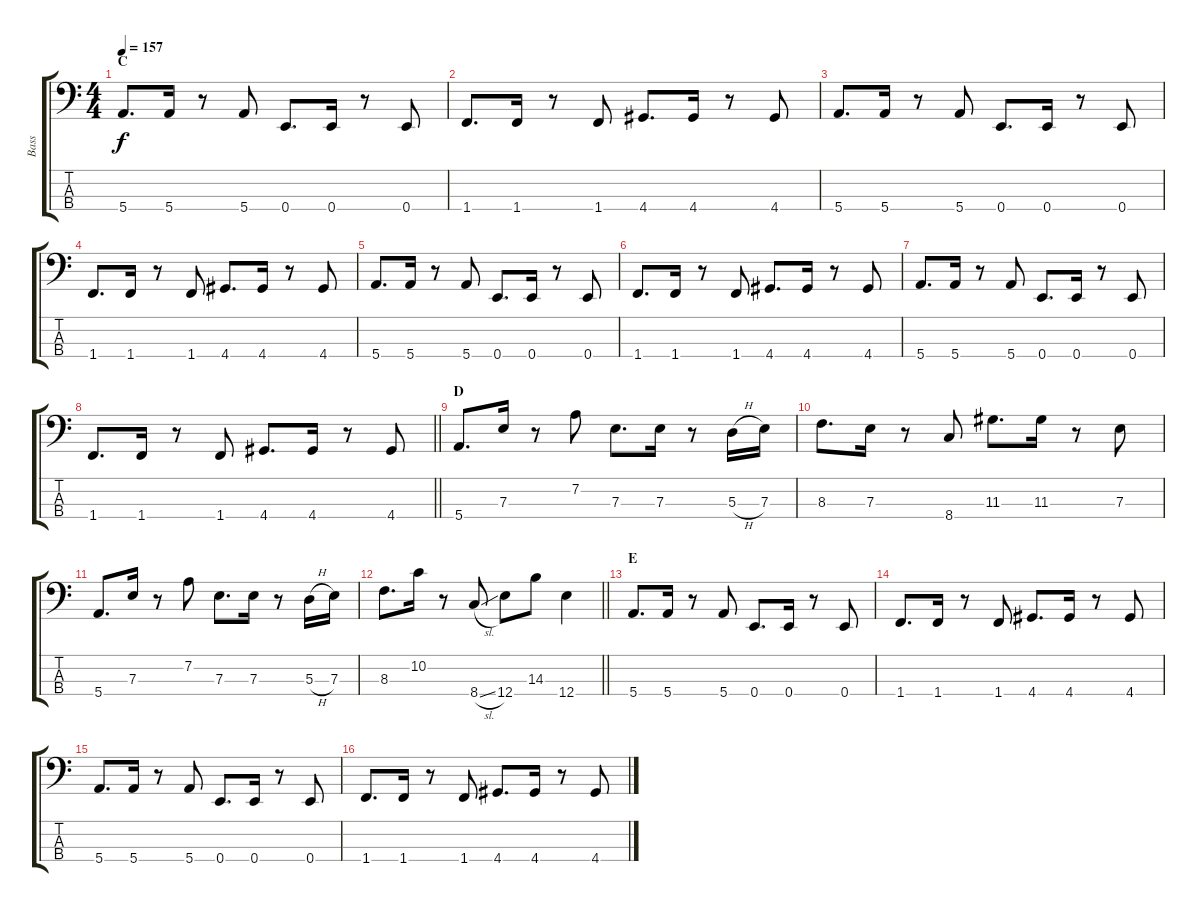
\track ("Bass" "Bass") {instrument electricbassfinger}
\staff {score tabs}
\tuning (G2 D2 A1 E1) {hide}
\ts (4 4)
\section ("" "C")
\tempo 157
\clef f4
\ks c
5.4.8{d dy f} 5.4.16 r.8 5.4.8 0.4.8{d} 0.4.16 r.8 0.4.8 |
1.4.8{d} 1.4.16 r.8 1.4.8 4.4.8{d} 4.4.16 r.8 4.4.8 |
5.4.8{d} 5.4.16 r.8 5.4.8 0.4.8{d} 0.4.16 r.8 0.4.8 |
1.4.8{d} 1.4.16 r.8 1.4.8 4.4.8{d} 4.4.16 r.8 4.4.8 |
5.4.8{d} 5.4.16 r.8 5.4.8 0.4.8{d} 0.4.16 r.8 0.4.8 |
1.4.8{d} 1.4.16 r.8 1.4.8 4.4.8{d} 4.4.16 r.8 4.4.8 |
5.4.8{d} 5.4.16 r.8 5.4.8 0.4.8{d} 0.4.16 r.8 0.4.8 |
\barLineRight lightlight
1.4.8{d} 1.4.16 r.8 1.4.8 4.4.8{d} 4.4.16 r.8 4.4.8 |
\section ("" "D")
5.4.8{d} 7.3.16 r.8 7.2.8 7.3.8{d} 7.3.16 r.8 5.3{h}.16 7.3.16 |
8.3.8{d} 7.3.16 r.8 8.4.8 11.3.8{d} 11.3.16 r.8 7.3.8 |
5.4.8{d} 7.3.16 r.8 7.2.8 7.3.8{d} 7.3.16 r.8 5.3{h}.16 7.3.16 |
\barLineRight lightlight
8.3.8{d} 10.2.16 r.8 8.4{sl}.8 12.4.8 14.3.8 12.4.4 |
\section ("" "E")
5.4.8{d} 5.4.16 r.8 5.4.8 0.4.8{d} 0.4.16 r.8 0.4.8 |
1.4.8{d} 1.4.16 r.8 1.4.8 4.4.8{d} 4.4.16 r.8 4.4.8 |
5.4.8{d} 5.4.16 r.8 5.4.8 0.4.8{d} 0.4.16 r.8 0.4.8 |
1.4.8{d} 1.4.16 r.8 1.4.8 4.4.8{d} 4.4.16 r.8 4.4.8
